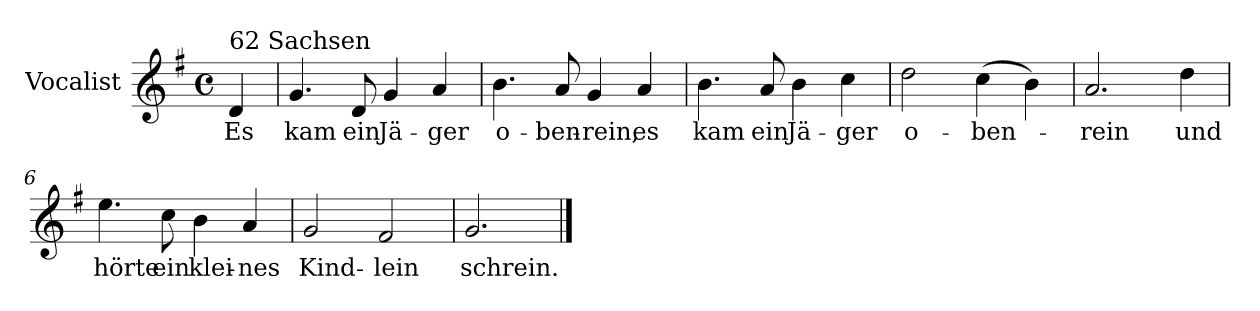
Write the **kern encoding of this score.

**kern	**text
*part1	*part1
*staff1	*staff1
*I"Vocalist	*
*k[f#]	*
*G:	*
*M4/4	*
*met(c)	*
=	=
!LO:TX:a:t=62 Sachsen	!
4d	Es
=1	=1
4.g	kam
8d	ein
4g	Jä-
4a	-ger
=2	=2
4.b	o-
8a	-ben-
4g	-rein,
4a	es
=3	=3
4.b	kam
8a	ein
4b	Jä-
4cc	-ger
=4	=4
2dd	o-
(4cc	-ben-
4b)	.
=5	=5
2.a	-rein
4dd	und
=6	=6
4.ee	hörte
8cc	ein
4b	klei-
4a	-nes
=7	=7
2g	Kind-
2f#	-lein
=8	=8
2.g	schrein.
==	==
*-	*-
